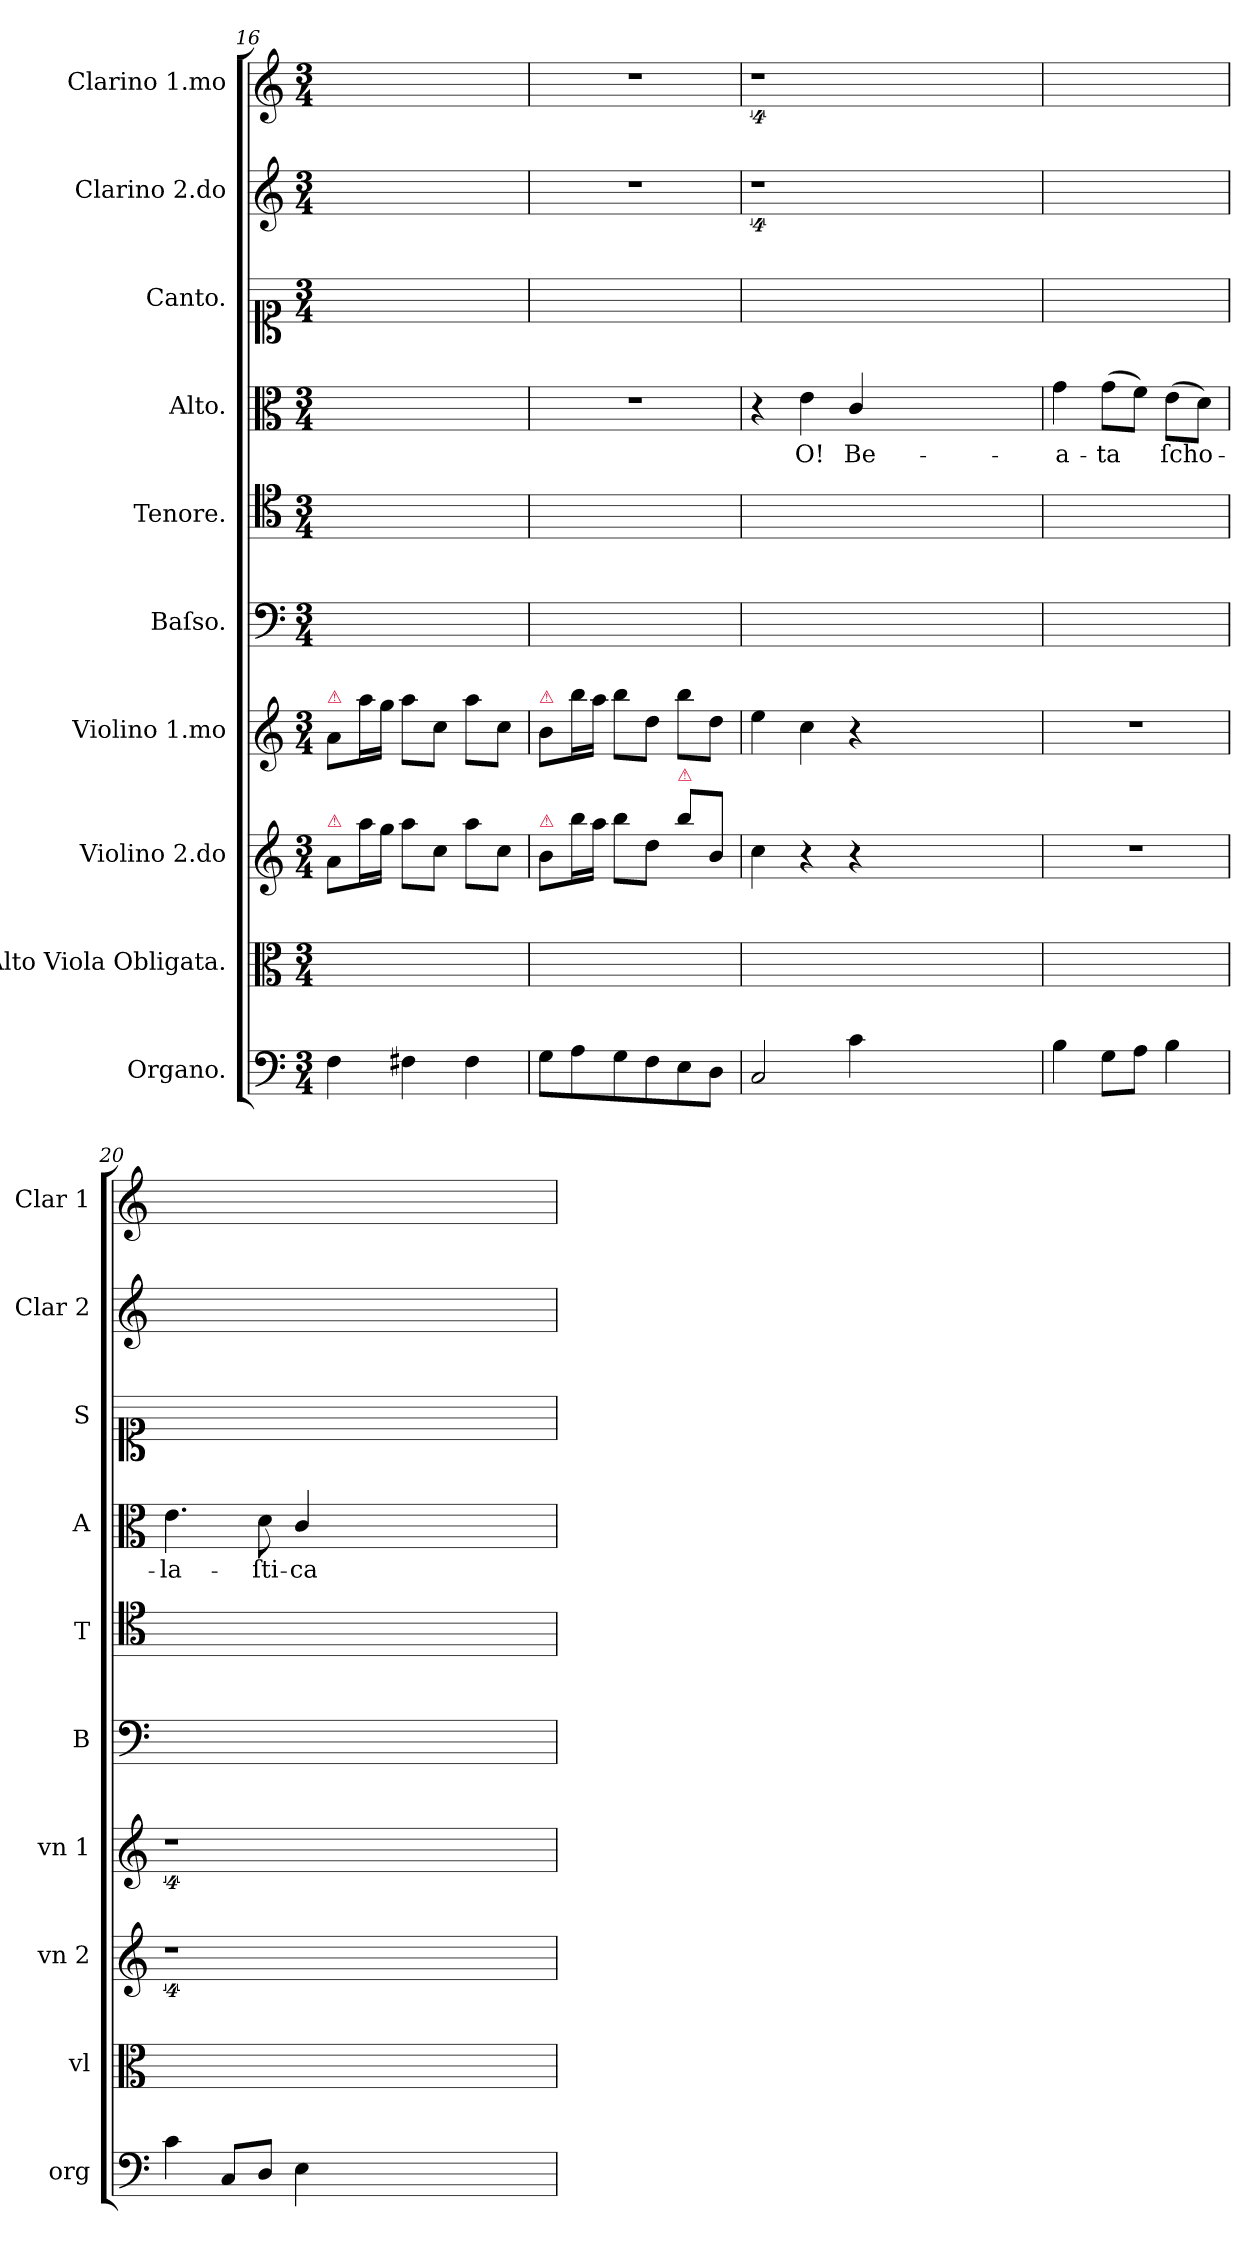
**kern	**kern	**kern	**kern	**kern	**kern	**kern	**text	**kern	**kern	**kern
*part10	*part9	*part8	*part7	*part6	*part5	*part4	*part4	*part3	*part2	*part1
*staff10	*staff9	*staff8	*staff7	*staff6	*staff5	*staff4	*staff4	*staff3	*staff2	*staff1
*I"Organo.	*I"Alto Viola Obligata.	*I"Violino 2.do	*I"Violino 1.mo	*I"Baſso.	*I"Tenore.	*I"Alto.	*	*I"Canto.	*I"Clarino 2.do	*I"Clarino 1.mo
*I'org	*I'vl	*I'vn 2	*I'vn 1	*I'B	*I'T	*I'A	*	*I'S	*I'Clar 2	*I'Clar 1
*clefF4	*clefC3	*clefG2	*clefG2	*clefF4	*clefC4	*clefC3	*	*clefC1	*clefG2	*clefG2
*k[]	*k[]	*k[]	*k[]	*k[]	*k[]	*k[]	*	*k[]	*k[]	*k[]
*C:	*C:	*C:	*C:	*C:	*C:	*C:	*	*C:	*C:	*C:
*M3/4	*M3/4	*M3/4	*M3/4	*M3/4	*M3/4	*M3/4	*	*M3/4	*M3/4	*M3/4
=16	=16	=16	=16	=16	=16	=16	=16	=16	=16	=16
!	!	!	!LO:TX:a:color=crimson:t=⚠	!	!	!	!	!	!	!
!	!	!LO:TX:a:color=crimson:t=⚠	!	!	!	!	!	!	!	!
4F\	2.ryy	8a/L	8a/L	2.ryy	2.ryy	2.ryy	.	2.ryy	2.ryy	2.ryy
.	.	16aa\L	16aa\L	.	.	.	.	.	.	.
.	.	16gg\JJ	16gg\JJ	.	.	.	.	.	.	.
4F#X\	.	8aa\L	8aa\L	.	.	.	.	.	.	.
.	.	8cc\J	8cc\J	.	.	.	.	.	.	.
4F#\	.	8aa\L	8aa\L	.	.	.	.	.	.	.
.	.	8cc\J	8cc\J	.	.	.	.	.	.	.
=17	=17	=17	=17	=17	=17	=17	=17	=17	=17	=17
!	!	!	!LO:TX:a:color=crimson:t=⚠	!	!	!	!	!	!	!
!	!	!LO:TX:a:color=crimson:t=⚠	!	!	!	!	!	!	!	!
8G\L	2.ryy	8b/L	8b/L	2.ryy	2.ryy	2.r	.	2.ryy	2.r	2.r
8A\	.	16bb\L	16bb\L	.	.	.	.	.	.	.
.	.	16aa\JJ	16aa\JJ	.	.	.	.	.	.	.
8G\	.	8bb\L	8bb\L	.	.	.	.	.	.	.
8F\	.	8dd\J	8dd\J	.	.	.	.	.	.	.
!	!	!LO:TX:a:color=crimson:t=⚠	!	!	!	!	!	!	!	!
8E\	.	8bb\L	8bb\L	.	.	.	.	.	.	.
8D\J	.	8b/J	8dd\J	.	.	.	.	.	.	.
=18	=18	=18	=18	=18	=18	=18	=18	=18	=18	=18
2C/	2.ryy	4cc\	4ee\	2.ryy	2.ryy	4r	.	2.ryy	4%9r	4%9r
.	.	4r	4cc\	.	.	4e\	O!	.	.	.
4c\	.	4r	4r	.	.	4c/	Be-	.	.	.
1.ryy	1.ryy	1.ryy	1.ryy	1.ryy	1.ryy	1.ryy	.	1.ryy	.	.
=19	=19	=19	=19	=19	=19	=19	=19	=19	=19	=19
4B\	2.ryy	2.r	2.r	2.ryy	2.ryy	4g\	-a-	2.ryy	2.ryy	2.ryy
8G\L	.	.	.	.	.	(>8g\L	-ta	.	.	.
8A\J	.	.	.	.	.	8f\J)	.	.	.	.
4B\	.	.	.	.	.	(>8e\L	ſcho-	.	.	.
.	.	.	.	.	.	8d\J)	.	.	.	.
=20	=20	=20	=20	=20	=20	=20	=20	=20	=20	=20
4c\	2.ryy	4%9r	4%9r	2.ryy	2.ryy	4.e\	-la-	2.ryy	0ryy	0ryy
8C/L	.	.	.	.	.	.	.	.	.	.
8D/J	.	.	.	.	.	8d\	-ſti-	.	.	.
4E\	.	.	.	.	.	4c/	-ca	.	.	.
1.ryy	1.ryy	.	.	1.ryy	1.ryy	1.ryy	.	1.ryy	.	.
.	.	.	.	.	.	.	.	.	4ryy	4ryy
=	=	=	=	=	=	=	=	=	=	=
*-	*-	*-	*-	*-	*-	*-	*-	*-	*-	*-
